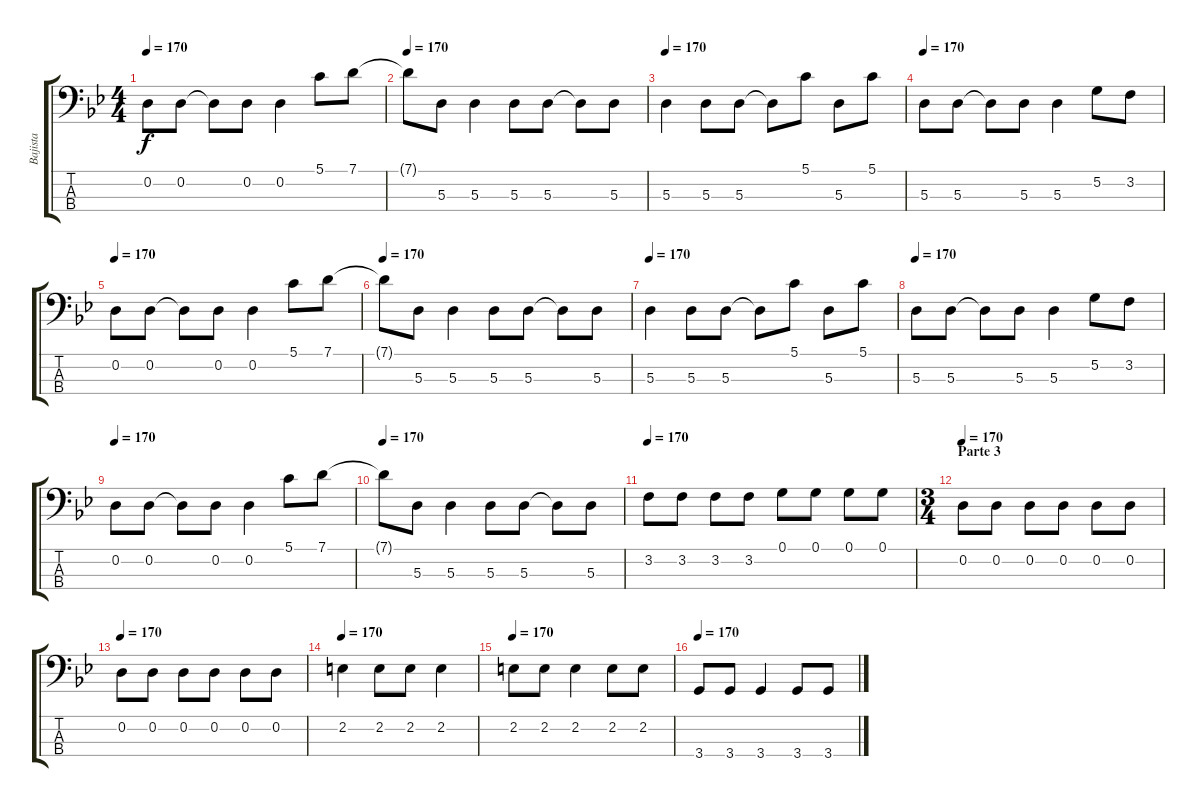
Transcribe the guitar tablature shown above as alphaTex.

\track ("Bajista" "Bajista") {instrument electricbassfinger}
\staff {score tabs}
\tuning (G2 D2 A1 E1) {hide}
\ts (4 4)
\tempo 170
\clef f4
\ks gminor
0.2.8{dy f} 0.2.8 0.2{t}.8 0.2.8 0.2.4 5.1.8 7.1.8 |
\tempo 170
7.1{t}.8 5.3.8 5.3.4 5.3.8 5.3.8 5.3{t}.8 5.3.8 |
\tempo 170
5.3.4 5.3.8 5.3.8 5.3{t}.8 5.1.8 5.3.8 5.1.8 |
\tempo 170
5.3.8 5.3.8 5.3{t}.8 5.3.8 5.3.4 5.2.8 3.2.8 |
\tempo 170
0.2.8 0.2.8 0.2{t}.8 0.2.8 0.2.4 5.1.8 7.1.8 |
\tempo 170
7.1{t}.8 5.3.8 5.3.4 5.3.8 5.3.8 5.3{t}.8 5.3.8 |
\tempo 170
5.3.4 5.3.8 5.3.8 5.3{t}.8 5.1.8 5.3.8 5.1.8 |
\tempo 170
5.3.8 5.3.8 5.3{t}.8 5.3.8 5.3.4 5.2.8 3.2.8 |
\tempo 170
0.2.8 0.2.8 0.2{t}.8 0.2.8 0.2.4 5.1.8 7.1.8 |
\tempo 170
7.1{t}.8 5.3.8 5.3.4 5.3.8 5.3.8 5.3{t}.8 5.3.8 |
\tempo 170
3.2.8 3.2.8 3.2.8 3.2.8 0.1.8 0.1.8 0.1.8 0.1.8 |
\ts (3 4)
\section ("" "Parte 3")
\tempo 170
0.2.8 0.2.8 0.2.8 0.2.8 0.2.8 0.2.8 |
\tempo 170
0.2.8 0.2.8 0.2.8 0.2.8 0.2.8 0.2.8 |
\tempo 170
2.2.4 2.2.8 2.2.8 2.2.4 |
\tempo 170
2.2.8 2.2.8 2.2.4 2.2.8 2.2.8 |
\tempo 170
3.4.8 3.4.8 3.4.4 3.4.8 3.4.8
